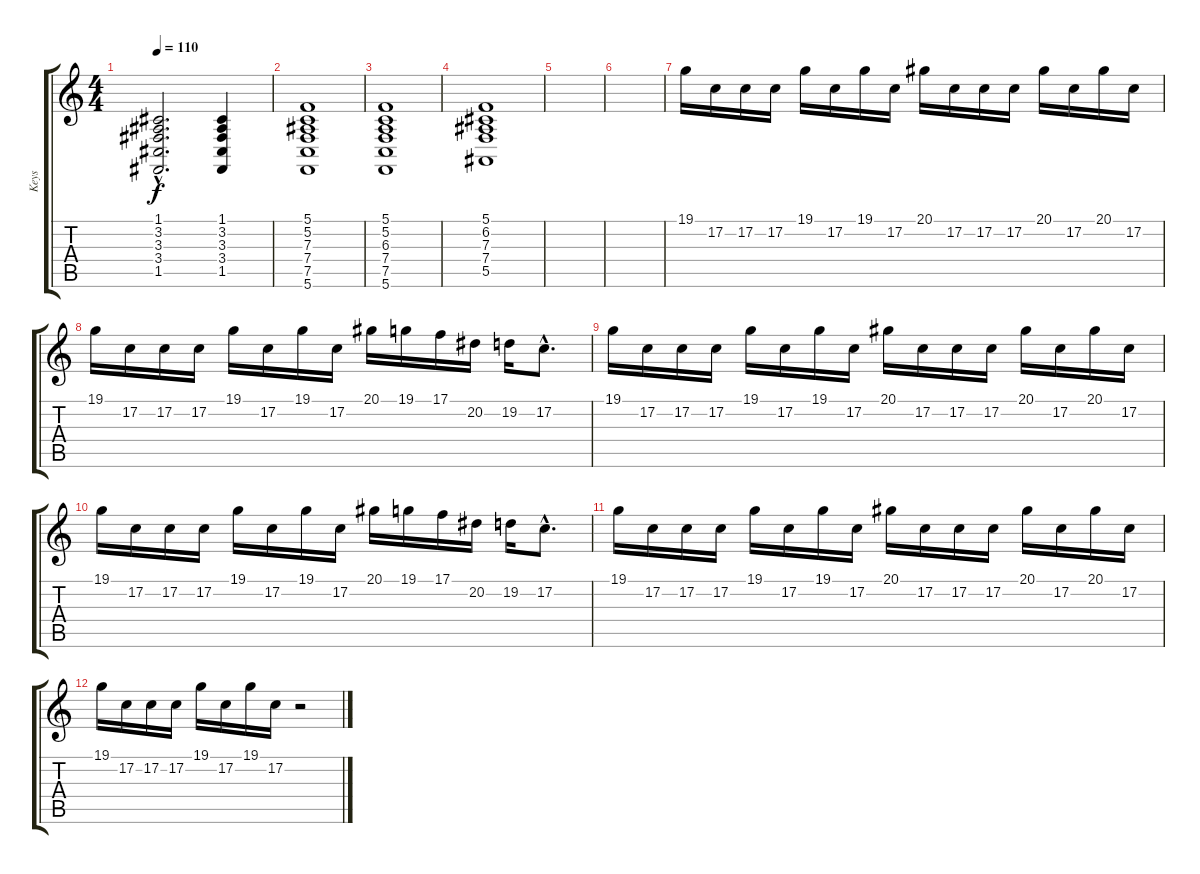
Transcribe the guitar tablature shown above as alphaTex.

\track ("Keys" "Keys") {instrument fx5brightness}
\staff {score tabs}
\tuning (C4 G3 Eb3 Bb2 F2 C2) {hide}
\ts (4 4)
\tempo 110
\clef g2
\ks c
(1.1{hac t} 3.2{hac t} 3.3{hac t} 3.4{hac t} 1.5{hac t}).2{d dy f} (1.1 3.2 3.3 3.4 1.5).4 |
(5.1 5.2 7.3 7.4 7.5 5.6).1 |
(5.1 5.2 6.3 7.4 7.5 5.6).1 |
(5.1 6.2 7.3 7.4 5.5).1 |
|
|
19.1.16{instrument fx5brightness} 17.2.16 17.2.16 17.2.16 19.1.16 17.2.16 19.1.16 17.2.16 20.1.16 17.2.16 17.2.16 17.2.16 20.1.16 17.2.16 20.1.16 17.2.16 |
19.1.16 17.2.16 17.2.16 17.2.16 19.1.16 17.2.16 19.1.16 17.2.16 20.1.16 19.1.16 17.1.16 20.2.16 19.2.16 17.2{hac}.8{d} |
19.1.16 17.2.16 17.2.16 17.2.16 19.1.16 17.2.16 19.1.16 17.2.16 20.1.16 17.2.16 17.2.16 17.2.16 20.1.16 17.2.16 20.1.16 17.2.16 |
19.1.16 17.2.16 17.2.16 17.2.16 19.1.16 17.2.16 19.1.16 17.2.16 20.1.16 19.1.16 17.1.16 20.2.16 19.2.16 17.2{hac}.8{d} |
19.1.16 17.2.16 17.2.16 17.2.16 19.1.16 17.2.16 19.1.16 17.2.16 20.1.16 17.2.16 17.2.16 17.2.16 20.1.16 17.2.16 20.1.16 17.2.16 |
19.1.16 17.2.16 17.2.16 17.2.16 19.1.16 17.2.16 19.1.16 17.2.16 r.2
